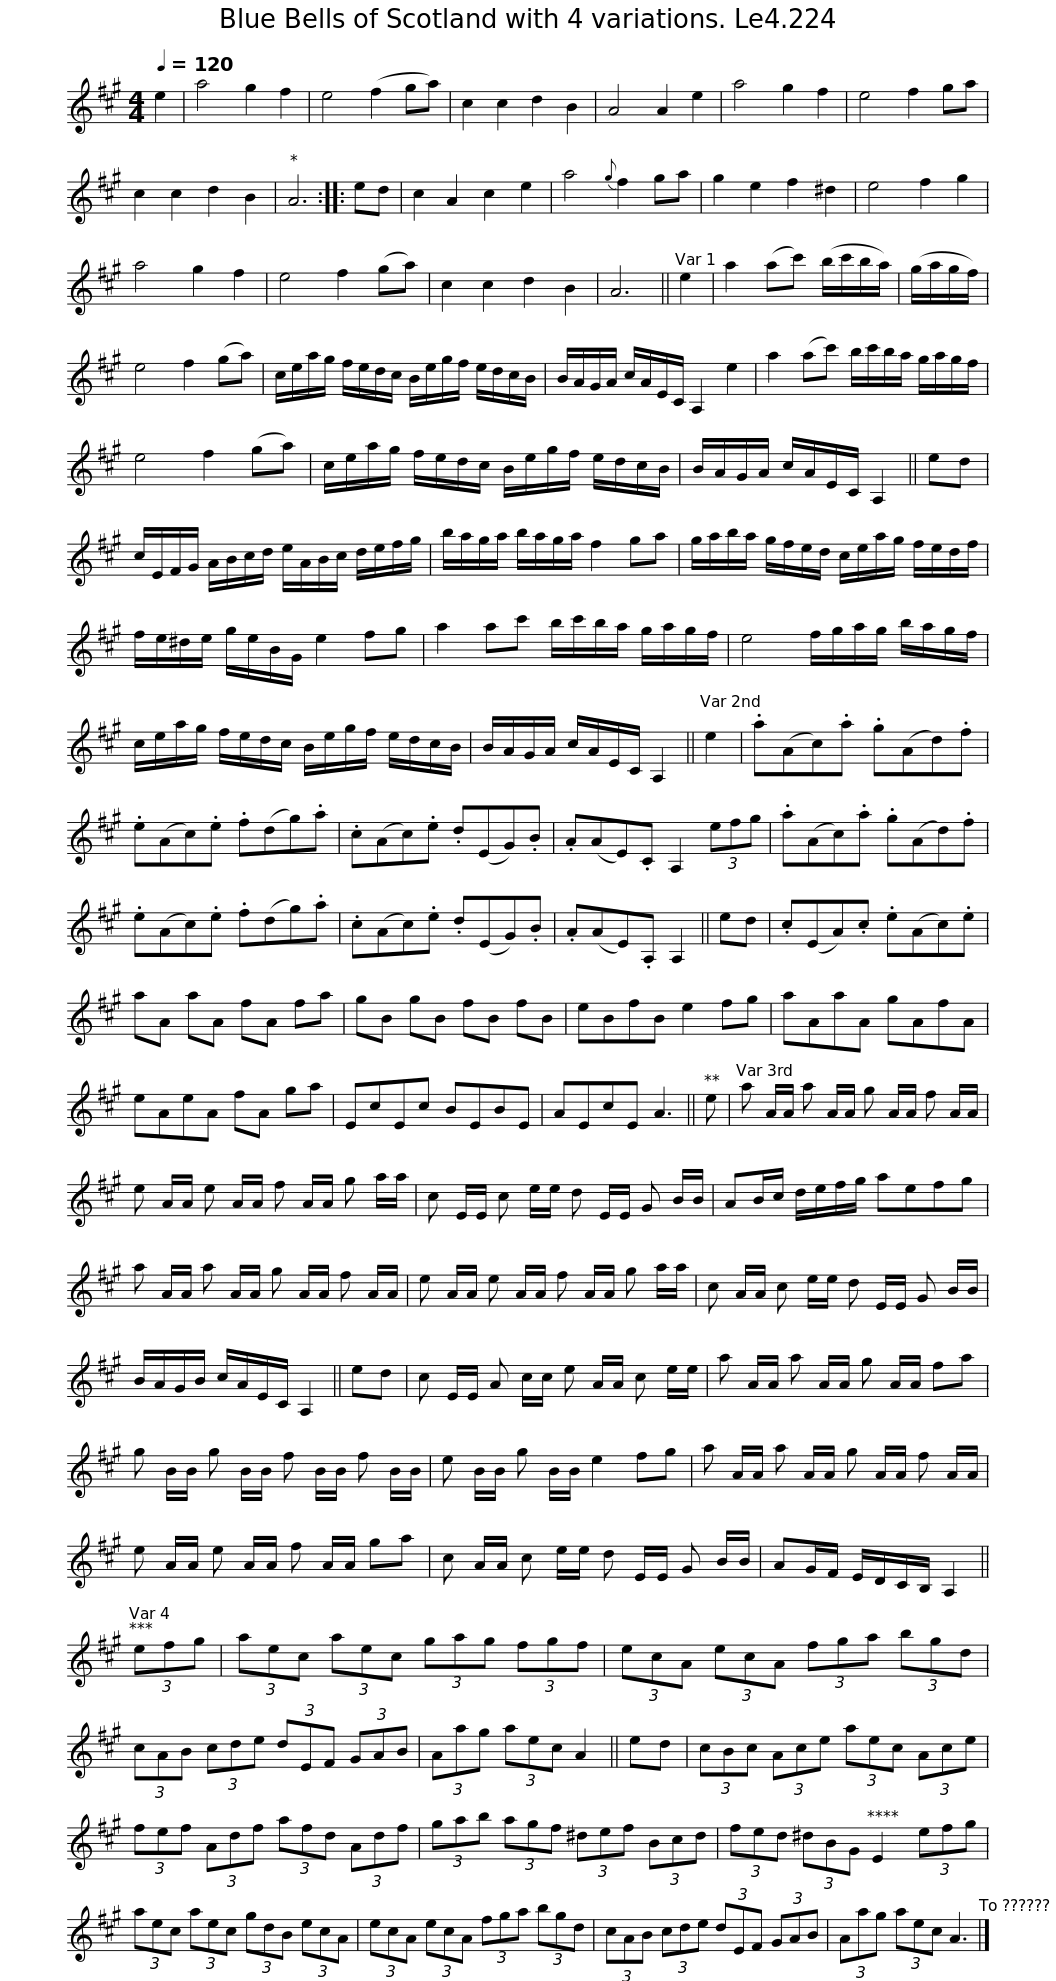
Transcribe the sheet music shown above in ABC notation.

X:1
L:1/8
Q:1/4=120
M:4/4
I:linebreak $
K:A
V:1 treble
V:1
 e2 | a4 g2 f2 | e4 (f2 ga) | c2 c2 d2 B2 | A4 A2 e2 | %5
 a4 g2 f2 | e4 f2 ga | c2 c2 d2 B2 | A6 :: ed | %10
 c2 A2 c2 e2 |$ a4{g} f2 ga | g2 e2 f2 ^d2 | e4 f2 g2 | a4 g2 f2 | %15
 e4 f2 (ga) | c2 c2 d2 B2 | A6 || e2 | a2 (ac') (b/c'/b/a/) |$ %20
 (g/a/g/f/) | e4 f2 (ga) | c/e/a/g/ f/e/d/c/ B/e/g/f/ e/d/c/B/ | B/A/G/A/ c/A/E/C/ A,2 e2 |$ a2 (ac') b/c'/b/a/ g/a/g/f/ | %25
 e4 f2 (ga) | c/e/a/g/ f/e/d/c/ B/e/g/f/ e/d/c/B/ | B/A/G/A/ c/A/E/C/ A,2 || ed |$ c/E/F/G/ A/B/c/d/ e/A/B/c/ d/e/f/g/ | %30
 b/a/g/a/ b/a/g/a/ f2 ga | g/a/b/a/ g/f/e/d/ c/e/a/g/ f/e/d/f/ |$ f/e/^d/e/ g/e/B/G/ e2 fg | a2 ac' b/c'/b/a/ g/a/g/f/ | e4 f/g/a/g/ b/a/g/f/ |$ %35
 c/e/a/g/ f/e/d/c/ B/e/g/f/ e/d/c/B/ | B/A/G/A/ c/A/E/C/ A,2 || e2 | .a(Ac).a .g(Ad).f | .e(Ac).e .f(dg).a |$ %40
 .c(Ac).e .d(EG).B | .A(AE).C A,2 (3efg | .a(Ac).a .g(Ad).f | .e(Ac).e .f(dg).a | .c(Ac).e .d(EG).B |$ %45
 .A(AE).A, A,2 || ed | .c(EA).c .e(Ac).e | aA aA fA fa | gB gB fB fB | %50
 eBfB e2 fg |$ aAaA gAfA | eAeA fA ga | EcEc BEBE | AEcE A3 || %55
 e | a A/A/ a A/A/ g A/A/ f A/A/ |$ e A/A/ e A/A/ f A/A/ g a/a/ | c E/E/ c e/e/ d E/E/ G B/B/ | AB/c/ d/e/f/g/ aefg |$ %60
 a A/A/ a A/A/ g A/A/ f A/A/ | e A/A/ e A/A/ f A/A/ g a/a/ | c A/A/ c e/e/ d E/E/ G B/B/ | B/A/G/B/ c/A/E/C/ A,2 ||$ ed | %65
 c E/E/ A c/c/ e A/A/ c e/e/ | a A/A/ a A/A/ g A/A/ fa | g B/B/ g B/B/ f B/B/ f B/B/ | e B/B/ g B/B/ e2 fg |$ a A/A/ a A/A/ g A/A/ f A/A/ | %70
 e A/A/ e A/A/ f A/A/ ga | c A/A/ c e/e/ d E/E/ G B/B/ | AG/F/ E/D/C/B,/ A,2 ||$ (3efg | (3aec (3aec (3gag (3fgf | %75
 (3ecA (3ecA (3fga (3bgd | (3cAB (3cde (3dEF (3GAB |$ (3Aag (3aec A2 || ed | (3cBc (3Ace (3aec (3Ace | %80
 (3fef (3Adf (3afd (3Adf |$ (3gab (3agf (3^def (3Bcd | (3fed (3^dBG E2 (3efg | (3aec (3aec (3gdB (3ecA |$ (3ecA (3ecA (3fga (3bgd | %85
 (3cAB (3cde (3dEF (3GAB | (3Aag (3aec A3 |] %87
